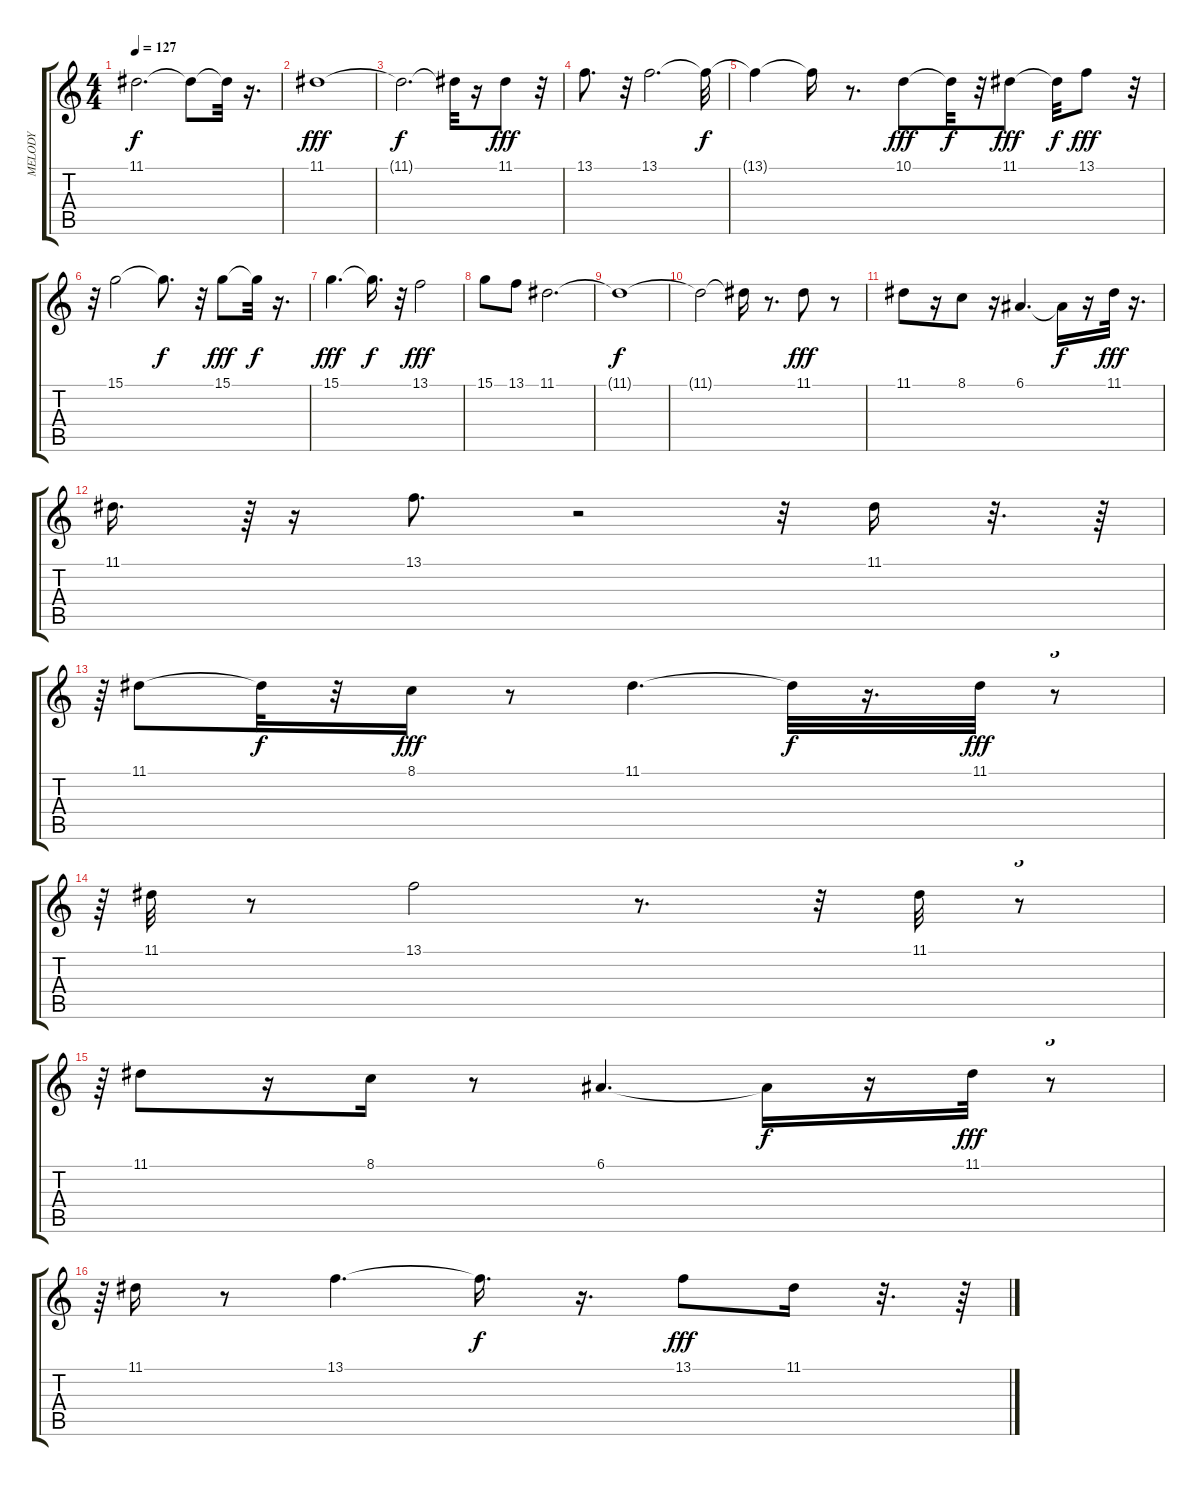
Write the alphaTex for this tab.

\track ("MELODY" "MELODY") {instrument vibraphone}
\staff {score tabs}
\tuning (E4 B3 G3 D3 A2 E2) {hide}
\ts (4 4)
\tempo 127
\clef g2
\ks c
11.1{t}.2{d dy f} 11.1{t}.8 11.1{t}.32 r.16{d} |
11.1.1{dy fff} |
11.1{t}.2{d dy f} 11.1{t}.32 r.16 11.1.8{dy fff} r.32 |
13.1.8{d} r.32 13.1.2{d} 13.1{t}.32{dy f} |
13.1{t}.4 13.1{t}.16 r.8{d} 10.1.8{dy fff} 10.1{t}.32{dy f} r.32 11.1.8{dy fff} 11.1{t}.32{dy f} 13.1.8{dy fff} r.32 |
r.32 15.1.2 15.1{t}.8{d dy f} r.32 15.1.8{dy fff} 15.1{t}.32{dy f} r.16{d} |
15.1.4{d dy fff} 15.1{t}.16{d dy f} r.32 13.1.2{dy fff} |
15.1.8 13.1.8 11.1.2{d} |
11.1{t}.1{dy f} |
11.1{t}.2 11.1{t}.16 r.8{d} 11.1.8{dy fff} r.8 |
11.1.8 r.16 8.1.8 r.16 6.1.4{d} 6.1{t}.16{dy f} r.16 11.1.32{dy fff} r.16{d} |
11.1.16{d} r.64{tu (3 2)} r.16 13.1.8{d} r.2 r.32 11.1.16 r.32{d} r.64 |
r.64{tu (3 2)} 11.1.8 11.1{t}.32{dy f} r.32 8.1.16{dy fff} r.8 11.1.4{d} 11.1{t}.32{dy f} r.16{d} 11.1.32{dy fff} r.8{tu (3 2)} |
r.64{tu (3 2)} 11.1.32 r.8 13.1.2 r.8{d} r.32 11.1.32 r.8{tu (3 2)} |
r.64{tu (3 2)} 11.1.8 r.16 8.1.16 r.8 6.1.4{d} 6.1{t}.16{dy f} r.16 11.1.32{dy fff} r.8{tu (3 2)} |
r.64{tu (3 2)} 11.1.16 r.8 13.1.4{d} 13.1{t}.16{d dy f} r.16{d} 13.1.8{dy fff} 11.1.16 r.32{d} r.64
